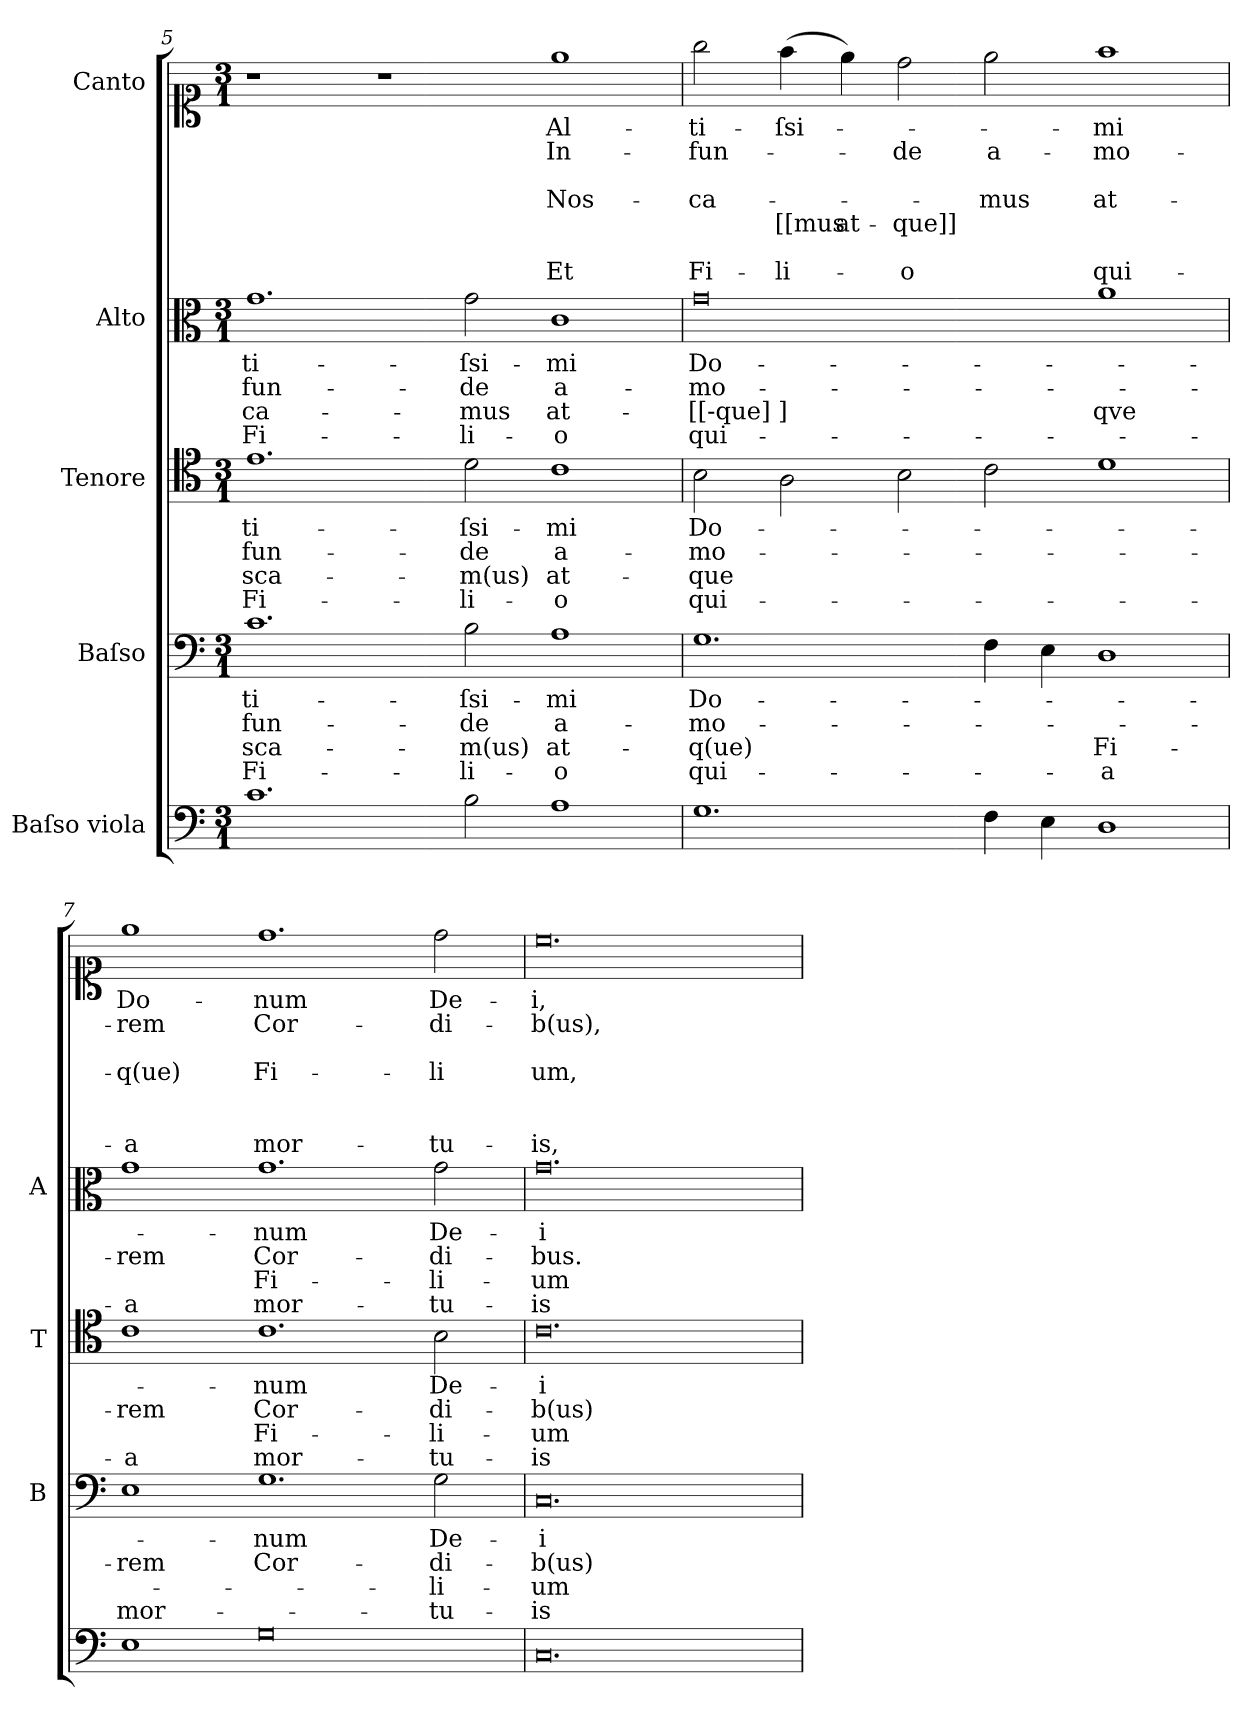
**kern	**kern	**text	**text	**text	**text	**kern	**text	**text	**text	**text	**kern	**text	**text	**text	**text	**kern	**text	**text	**text	**text	**text	**text	**text
*part5	*part4	*part4	*part4	*part4	*part4	*part3	*part3	*part3	*part3	*part3	*part2	*part2	*part2	*part2	*part2	*part1	*part1	*part1	*part1	*part1	*part1	*part1	*part1
*staff5	*staff4	*staff4	*staff4	*staff4	*staff4	*staff3	*staff3	*staff3	*staff3	*staff3	*staff2	*staff2	*staff2	*staff2	*staff2	*staff1	*staff1	*staff1	*staff1	*staff1	*staff1	*staff1	*staff1
*I"Baſso viola	*I"Baſso	*	*	*	*	*I"Tenore	*	*	*	*	*I"Alto	*	*	*	*	*I"Canto	*	*	*	*	*	*	*
*	*I'B	*	*	*	*	*I'T	*	*	*	*	*I'A	*	*	*	*	*	*	*	*	*	*	*	*
*clefF4	*clefF4	*	*	*	*	*clefC4	*	*	*	*	*clefC3	*	*	*	*	*clefC1	*	*	*	*	*	*	*
*k[]	*k[]	*	*	*	*	*k[]	*	*	*	*	*k[]	*	*	*	*	*k[]	*	*	*	*	*	*	*
*a:	*a:	*	*	*	*	*a:	*	*	*	*	*a:	*	*	*	*	*a:	*	*	*	*	*	*	*
*M3/1	*M3/1	*	*	*	*	*M3/1	*	*	*	*	*M3/1	*	*	*	*	*M3/1	*	*	*	*	*	*	*
=5	=5	=5	=5	=5	=5	=5	=5	=5	=5	=5	=5	=5	=5	=5	=5	=5	=5	=5	=5	=5	=5	=5	=5
1.c	1.c	-ti-	fun-	-sca-	Fi-	1.e	-ti-	fun-	-sca-	Fi-	1.g	-ti-	fun-	-ca-	Fi-	1r	.	.	.	.	.	.	.
.	.	.	.	.	.	.	.	.	.	.	.	.	.	.	.	1r	.	.	.	.	.	.	.
2B\	2B\	-ſsi-	-de	-m(us)	-li-	2d\	-ſsi-	-de	-m(us)	-li-	2g\	-ſsi-	-de	-mus	-li-	.	.	.	.	.	.	.	.
1A	1A	-mi	a-	at-	-o	1c	-mi	a-	at-	-o	1c	-mi	a-	at-	-o	1ee	Al-	In-	.	Nos-	.	.	Et
=6	=6	=6	=6	=6	=6	=6	=6	=6	=6	=6	=6	=6	=6	=6	=6	=6	=6	=6	=6	=6	=6	=6	=6
1.G	1.G	Do-	-mo-	-q(ue)	qui-	2B\	Do-	-mo-	-que	qui-	0g	Do-	-mo-	[[-que]]	qui-	2gg\	-ti-	-fun-	.	-ca-	.	.	Fi-
.	.	.	.	.	.	2A\	.	.	.	.	.	.	.	.	.	(4ff\	-ſsi-	.	.	.	[[mus	.	-li-
.	.	.	.	.	.	.	.	.	.	.	.	.	.	.	.	4ee\)	.	.	.	.	at-	.	.
.	.	.	.	.	.	2B\	.	.	.	.	.	.	.	.	.	2dd\	.	-de	.	.	-que]]	.	-o
4F\	4F\	.	.	.	.	2c\	.	.	.	.	.	.	.	.	.	2ee\	.	a-	.	-mus	.	.	.
4E\	4E\	.	.	.	.	.	.	.	.	.	.	.	.	.	.	.	.	.	.	.	.	.	.
1D	1D	.	.	Fi-	-a	1d	.	.	.	.	1a	.	.	-qve	.	1ff	-mi	-mo-	.	at-	.	.	qui-
=7	=7	=7	=7	=7	=7	=7	=7	=7	=7	=7	=7	=7	=7	=7	=7	=7	=7	=7	=7	=7	=7	=7	=7
1E	1E	.	-rem	.	mor-	1c	.	-rem	.	-a	1g	.	-rem	.	-a	1ee	Do-	-rem	.	-q(ue)	.	.	-a
0G	1.G	-num	Cor-	.	.	1.c	-num	Cor-	Fi-	mor-	1.g	-num	Cor-	Fi-	mor-	1.dd	-num	Cor-	.	Fi-	.	.	mor-
.	2G\	De-	-di-	-li-	-tu-	2B\	De-	-di-	-li-	-tu-	2g\	De-	-di-	-li-	-tu-	2dd\	De-	-di-	.	-li	.	.	-tu-
=8	=8	=8	=8	=8	=8	=8	=8	=8	=8	=8	=8	=8	=8	=8	=8	=8	=8	=8	=8	=8	=8	=8	=8
0.C	0.C	-i	-b(us)	-um	-is	0.c	-i	-b(us)	-um	-is	0.g	-i	-bus.	-um	-is	0.cc	-i,	-b(us),	.	-um,	.	.	-is,
=	=	=	=	=	=	=	=	=	=	=	=	=	=	=	=	=	=	=	=	=	=	=	=
*-	*-	*-	*-	*-	*-	*-	*-	*-	*-	*-	*-	*-	*-	*-	*-	*-	*-	*-	*-	*-	*-	*-	*-
